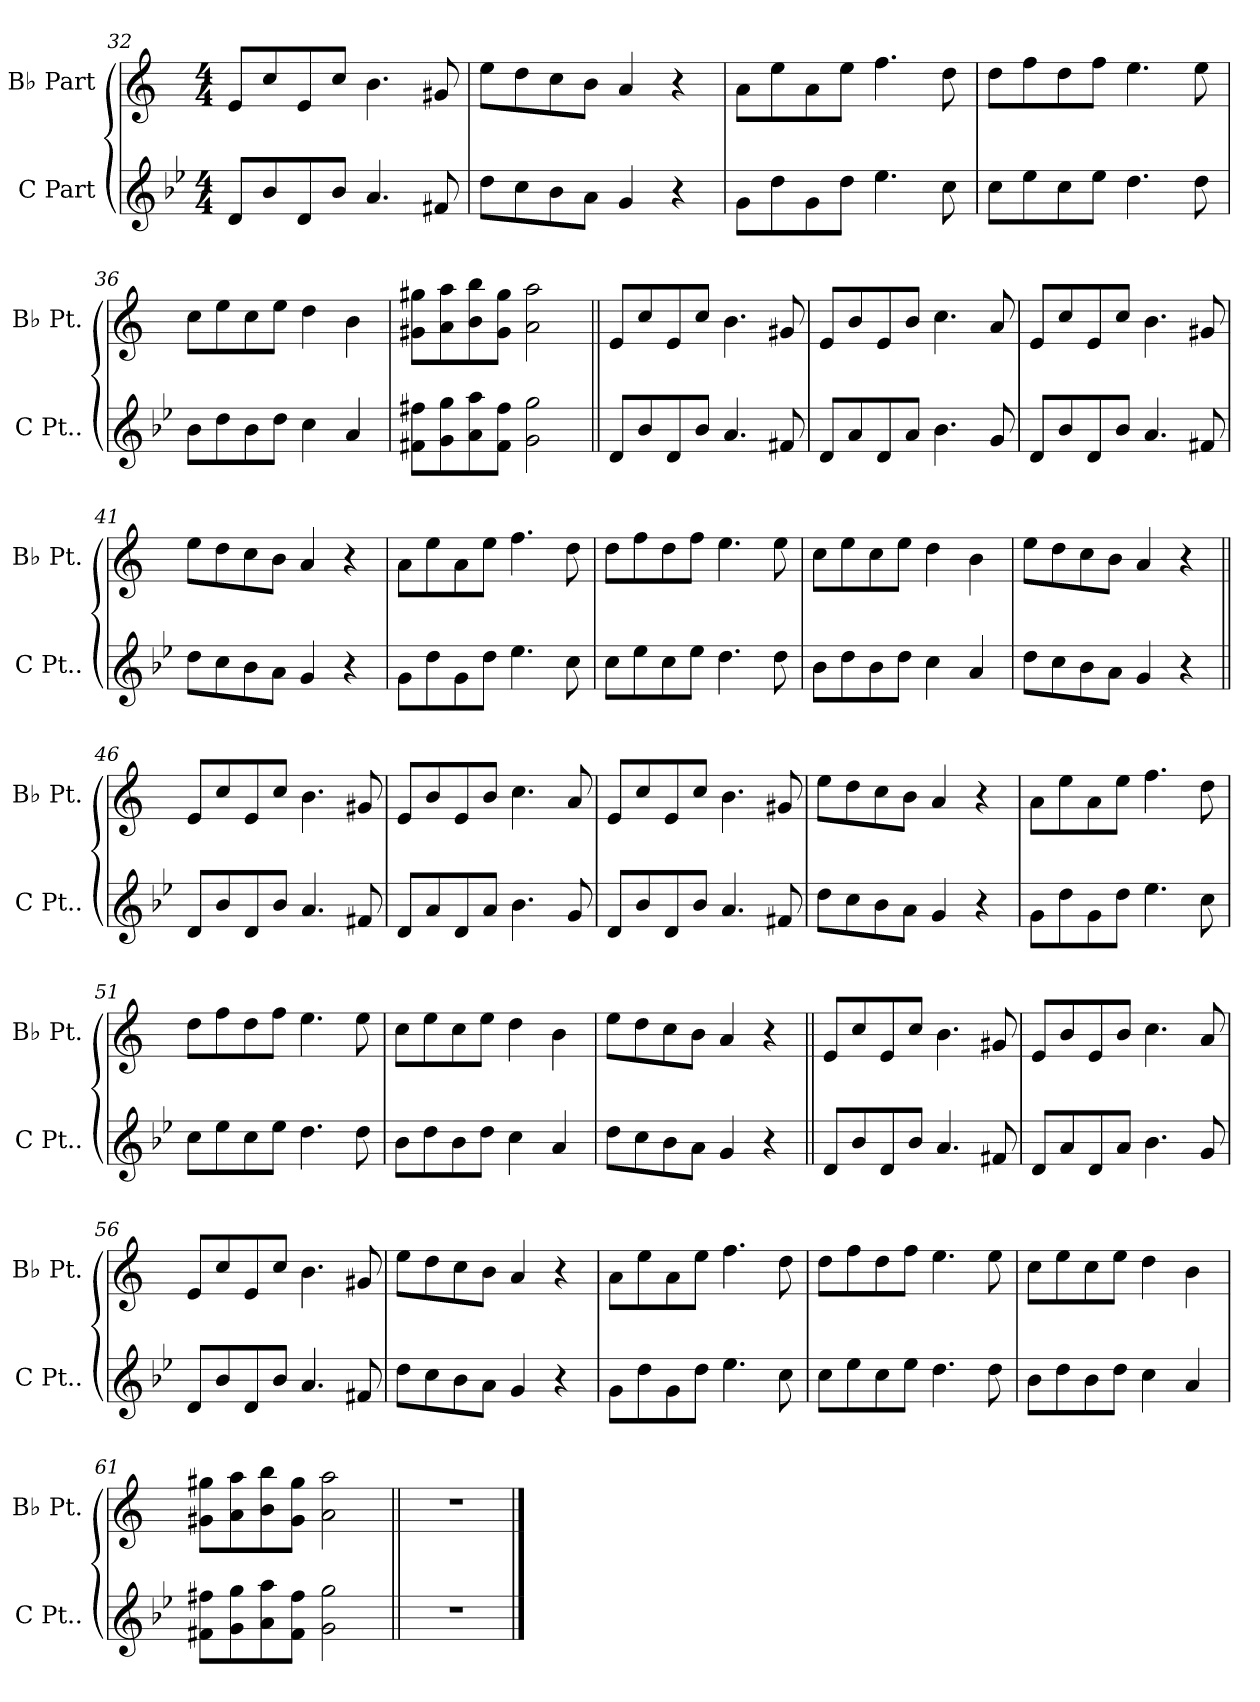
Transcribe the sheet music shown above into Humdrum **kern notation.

**kern	**kern
*part2	*part1
*staff2	*staff1
*I"C Part	*I"B♭ Part
*I'C Pt..	*I'B♭ Pt.
*clefG2	*clefG2
*	*ITrd1c2
*k[b-e-]	*k[b-e-]
*M4/4	*M4/4
=32	=32
8dL	8dL
8b-	8b-
8d	8d
8b-J	8b-J
4.a	4.a
8f#X	8f#X
=33	=33
8ddL	8ddL
8cc	8cc
8b-	8b-
8aJ	8aJ
4g	4g
4r	4r
=34	=34
8gL	8gL
8dd	8dd
8g	8g
8ddJ	8ddJ
4.ee-	4.ee-
8cc	8cc
=35	=35
8ccL	8ccL
8ee-	8ee-
8cc	8cc
8ee-J	8ee-J
4.dd	4.dd
8dd	8dd
=36	=36
8b-L	8b-L
8dd	8dd
8b-	8b-
8ddJ	8ddJ
4cc	4cc
4a	4a
=37	=37
8f#X 8ff#XL	8f#X 8ff#XL
8g 8gg	8g 8gg
8a 8aa	8a 8aa
8f# 8ff#J	8f# 8ff#J
2g 2gg	2g 2gg
=38||	=38||
8dL	8dL
8b-	8b-
8d	8d
8b-J	8b-J
4.a	4.a
8f#X	8f#X
=39	=39
8dL	8dL
8a	8a
8d	8d
8aJ	8aJ
4.b-	4.b-
8g	8g
=40	=40
8dL	8dL
8b-	8b-
8d	8d
8b-J	8b-J
4.a	4.a
8f#X	8f#X
=41	=41
8ddL	8ddL
8cc	8cc
8b-	8b-
8aJ	8aJ
4g	4g
4r	4r
=42	=42
8gL	8gL
8dd	8dd
8g	8g
8ddJ	8ddJ
4.ee-	4.ee-
8cc	8cc
=43	=43
8ccL	8ccL
8ee-	8ee-
8cc	8cc
8ee-J	8ee-J
4.dd	4.dd
8dd	8dd
=44	=44
8b-L	8b-L
8dd	8dd
8b-	8b-
8ddJ	8ddJ
4cc	4cc
4a	4a
=45	=45
8ddL	8ddL
8cc	8cc
8b-	8b-
8aJ	8aJ
4g	4g
4r	4r
=46||	=46||
8dL	8dL
8b-	8b-
8d	8d
8b-J	8b-J
4.a	4.a
8f#X	8f#X
=47	=47
8dL	8dL
8a	8a
8d	8d
8aJ	8aJ
4.b-	4.b-
8g	8g
=48	=48
8dL	8dL
8b-	8b-
8d	8d
8b-J	8b-J
4.a	4.a
8f#X	8f#X
=49	=49
8ddL	8ddL
8cc	8cc
8b-	8b-
8aJ	8aJ
4g	4g
4r	4r
=50	=50
8gL	8gL
8dd	8dd
8g	8g
8ddJ	8ddJ
4.ee-	4.ee-
8cc	8cc
=51	=51
8ccL	8ccL
8ee-	8ee-
8cc	8cc
8ee-J	8ee-J
4.dd	4.dd
8dd	8dd
=52	=52
8b-L	8b-L
8dd	8dd
8b-	8b-
8ddJ	8ddJ
4cc	4cc
4a	4a
=53	=53
8ddL	8ddL
8cc	8cc
8b-	8b-
8aJ	8aJ
4g	4g
4r	4r
=54||	=54||
8dL	8dL
8b-	8b-
8d	8d
8b-J	8b-J
4.a	4.a
8f#X	8f#X
=55	=55
8dL	8dL
8a	8a
8d	8d
8aJ	8aJ
4.b-	4.b-
8g	8g
=56	=56
8dL	8dL
8b-	8b-
8d	8d
8b-J	8b-J
4.a	4.a
8f#X	8f#X
=57	=57
8ddL	8ddL
8cc	8cc
8b-	8b-
8aJ	8aJ
4g	4g
4r	4r
=58	=58
8gL	8gL
8dd	8dd
8g	8g
8ddJ	8ddJ
4.ee-	4.ee-
8cc	8cc
=59	=59
8ccL	8ccL
8ee-	8ee-
8cc	8cc
8ee-J	8ee-J
4.dd	4.dd
8dd	8dd
=60	=60
8b-L	8b-L
8dd	8dd
8b-	8b-
8ddJ	8ddJ
4cc	4cc
4a	4a
=61	=61
8f#X 8ff#XL	8f#X 8ff#XL
8g 8gg	8g 8gg
8a 8aa	8a 8aa
8f# 8ff#J	8f# 8ff#J
2g 2gg	2g 2gg
=62||	=62||
1r	1r
==	==
*-	*-
